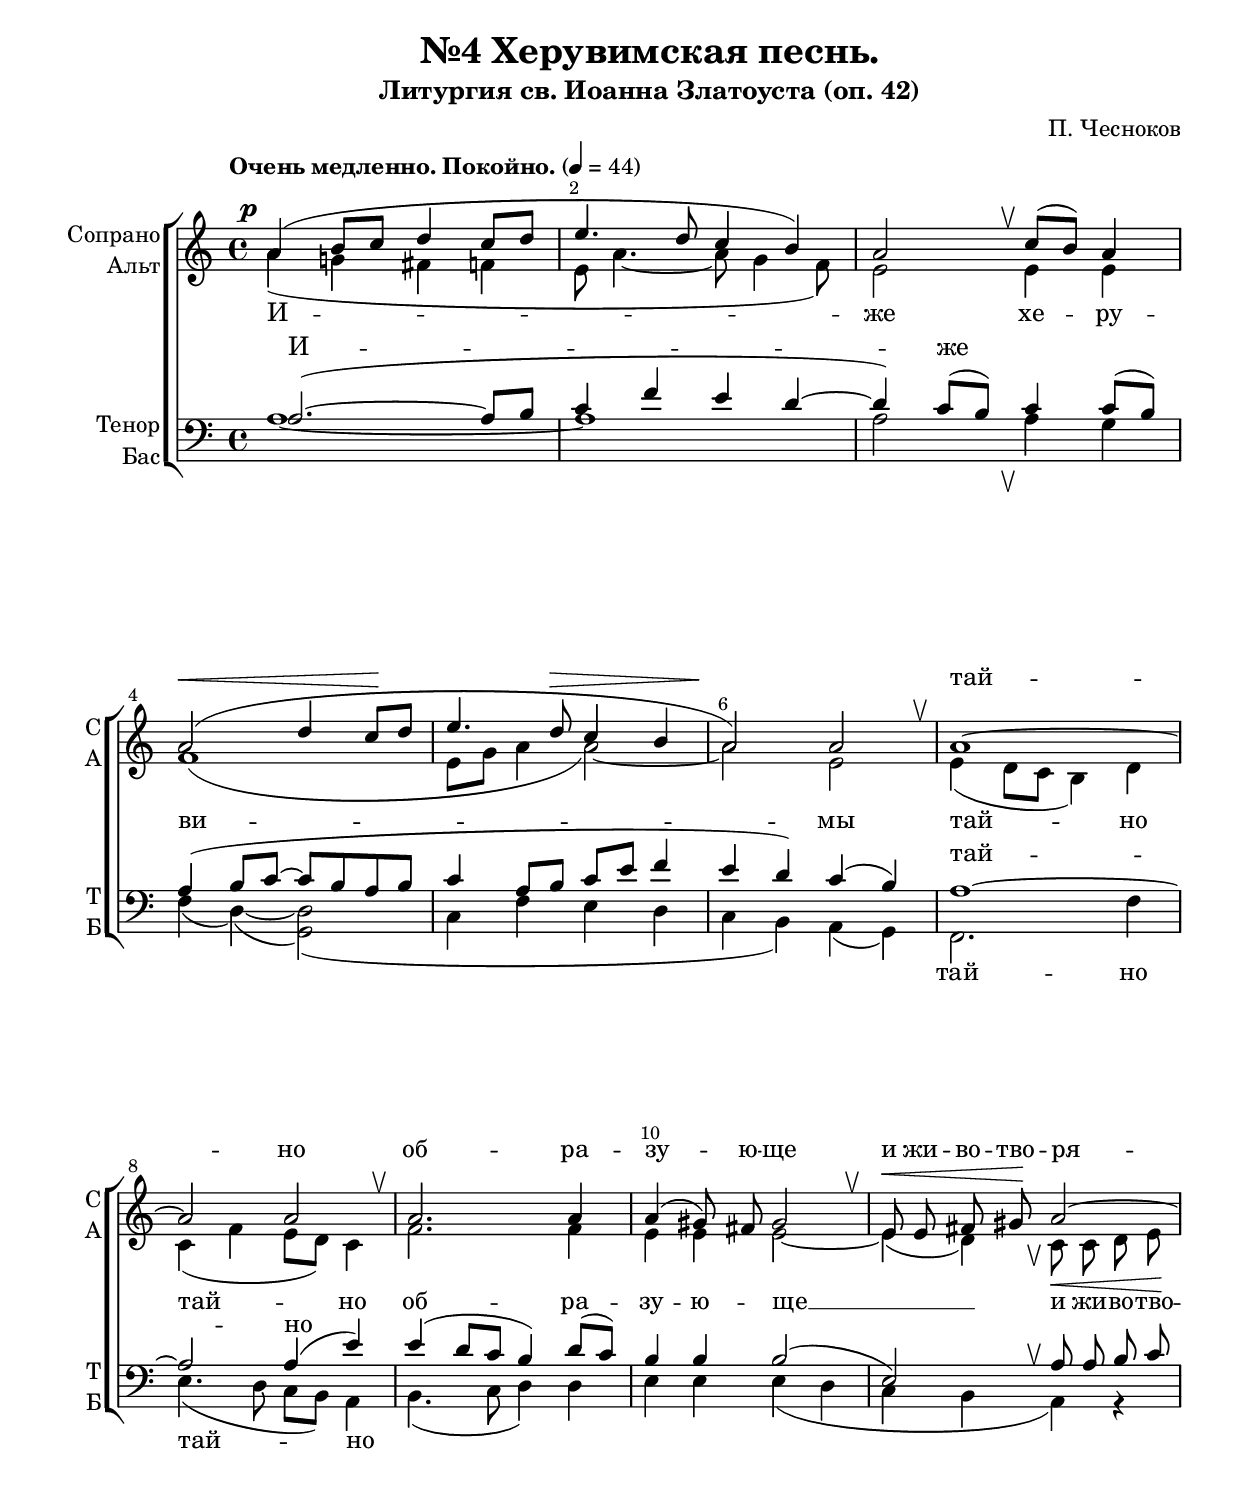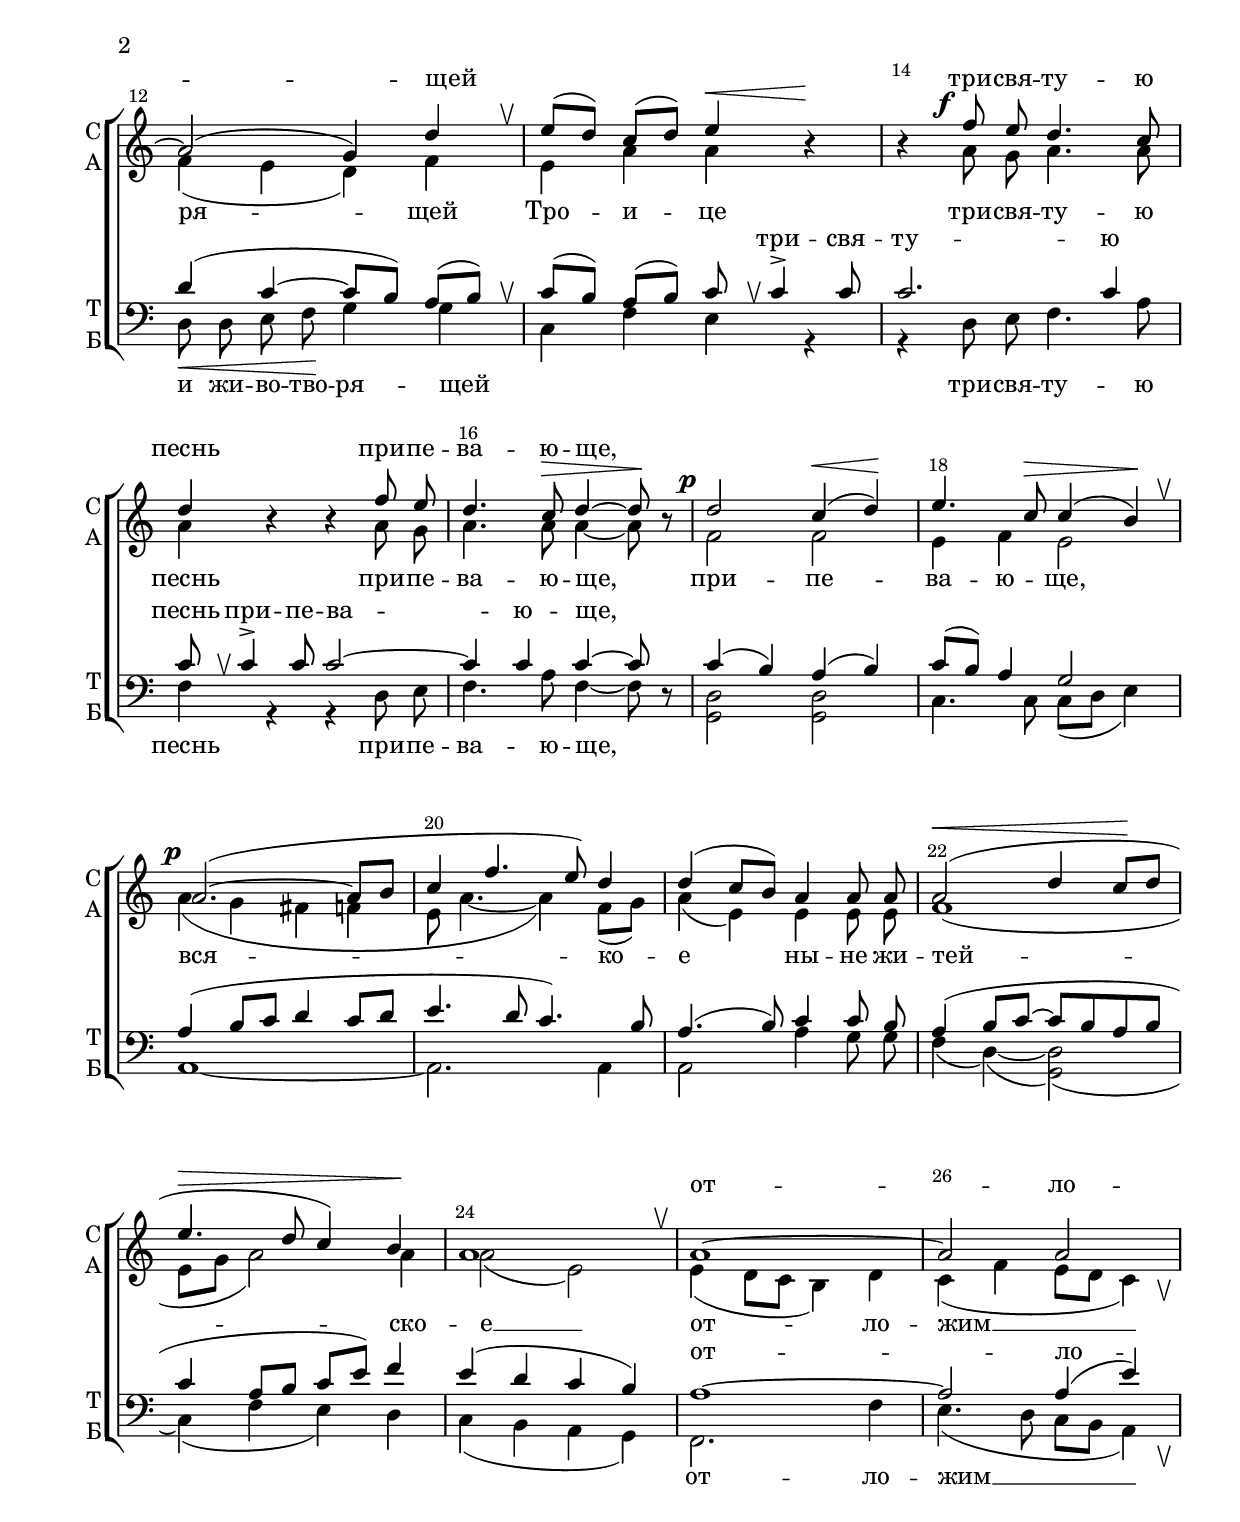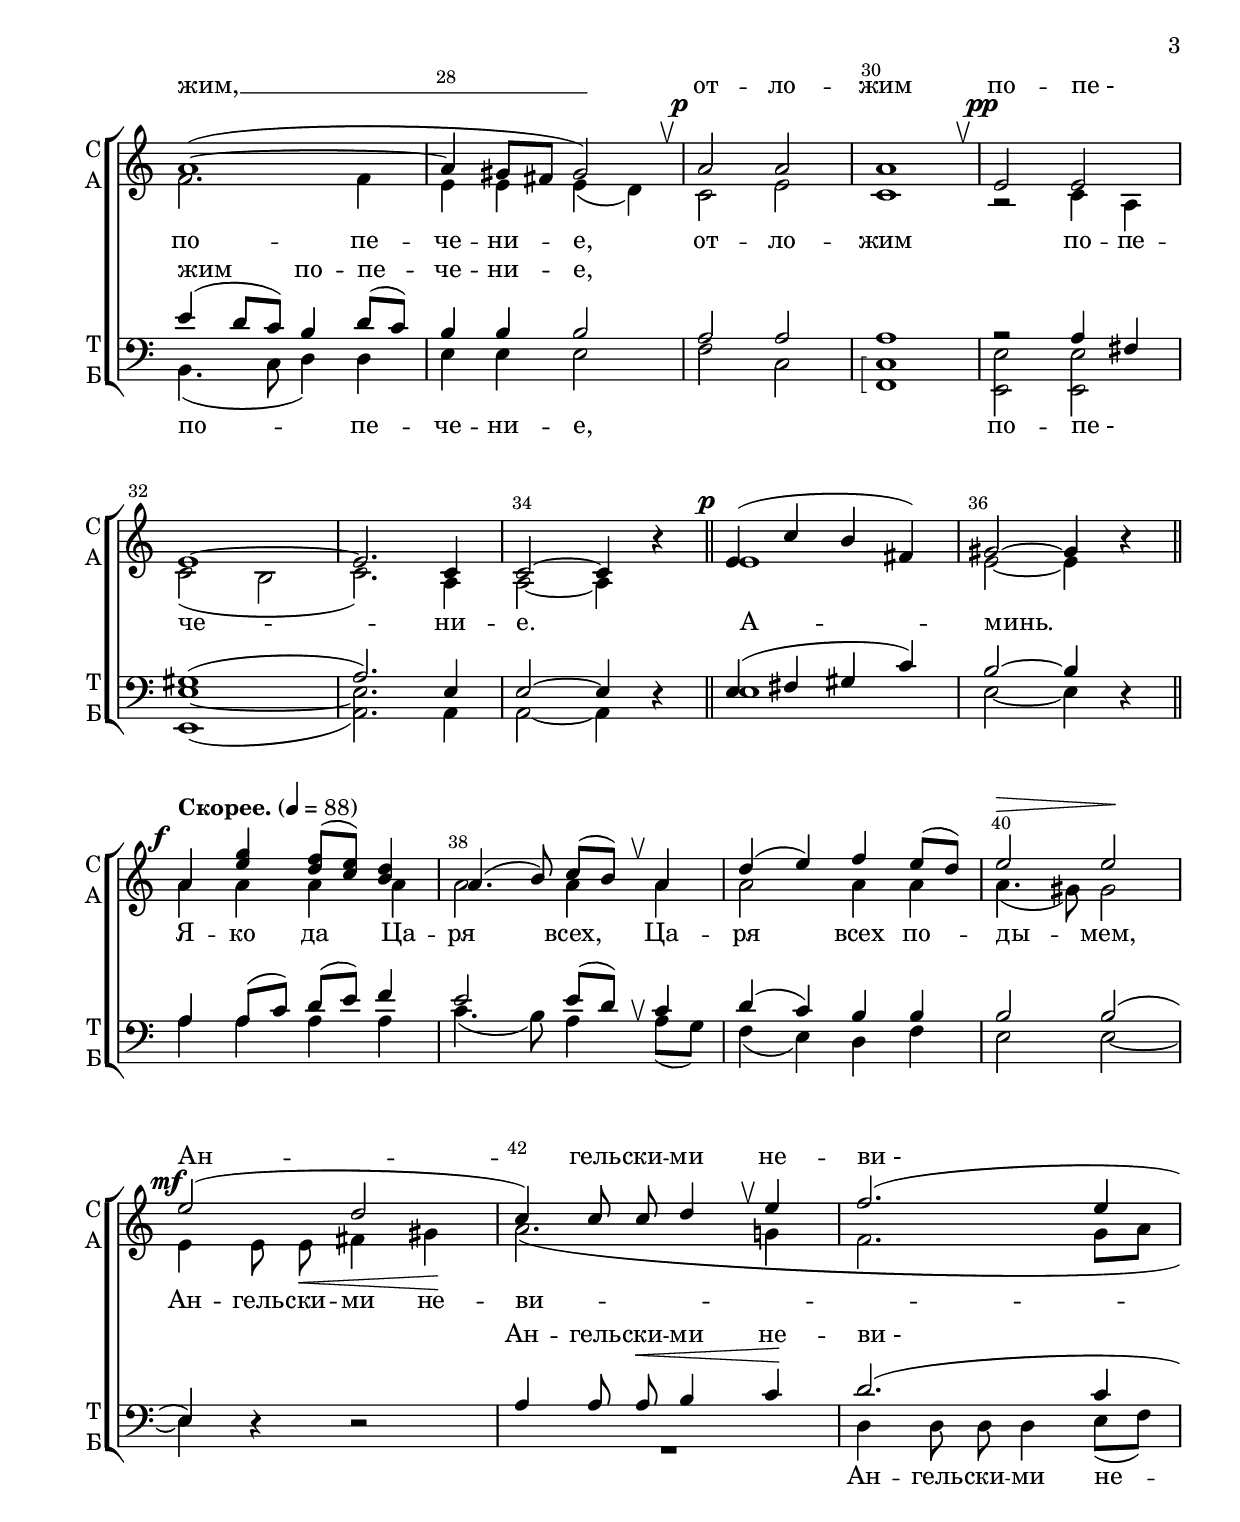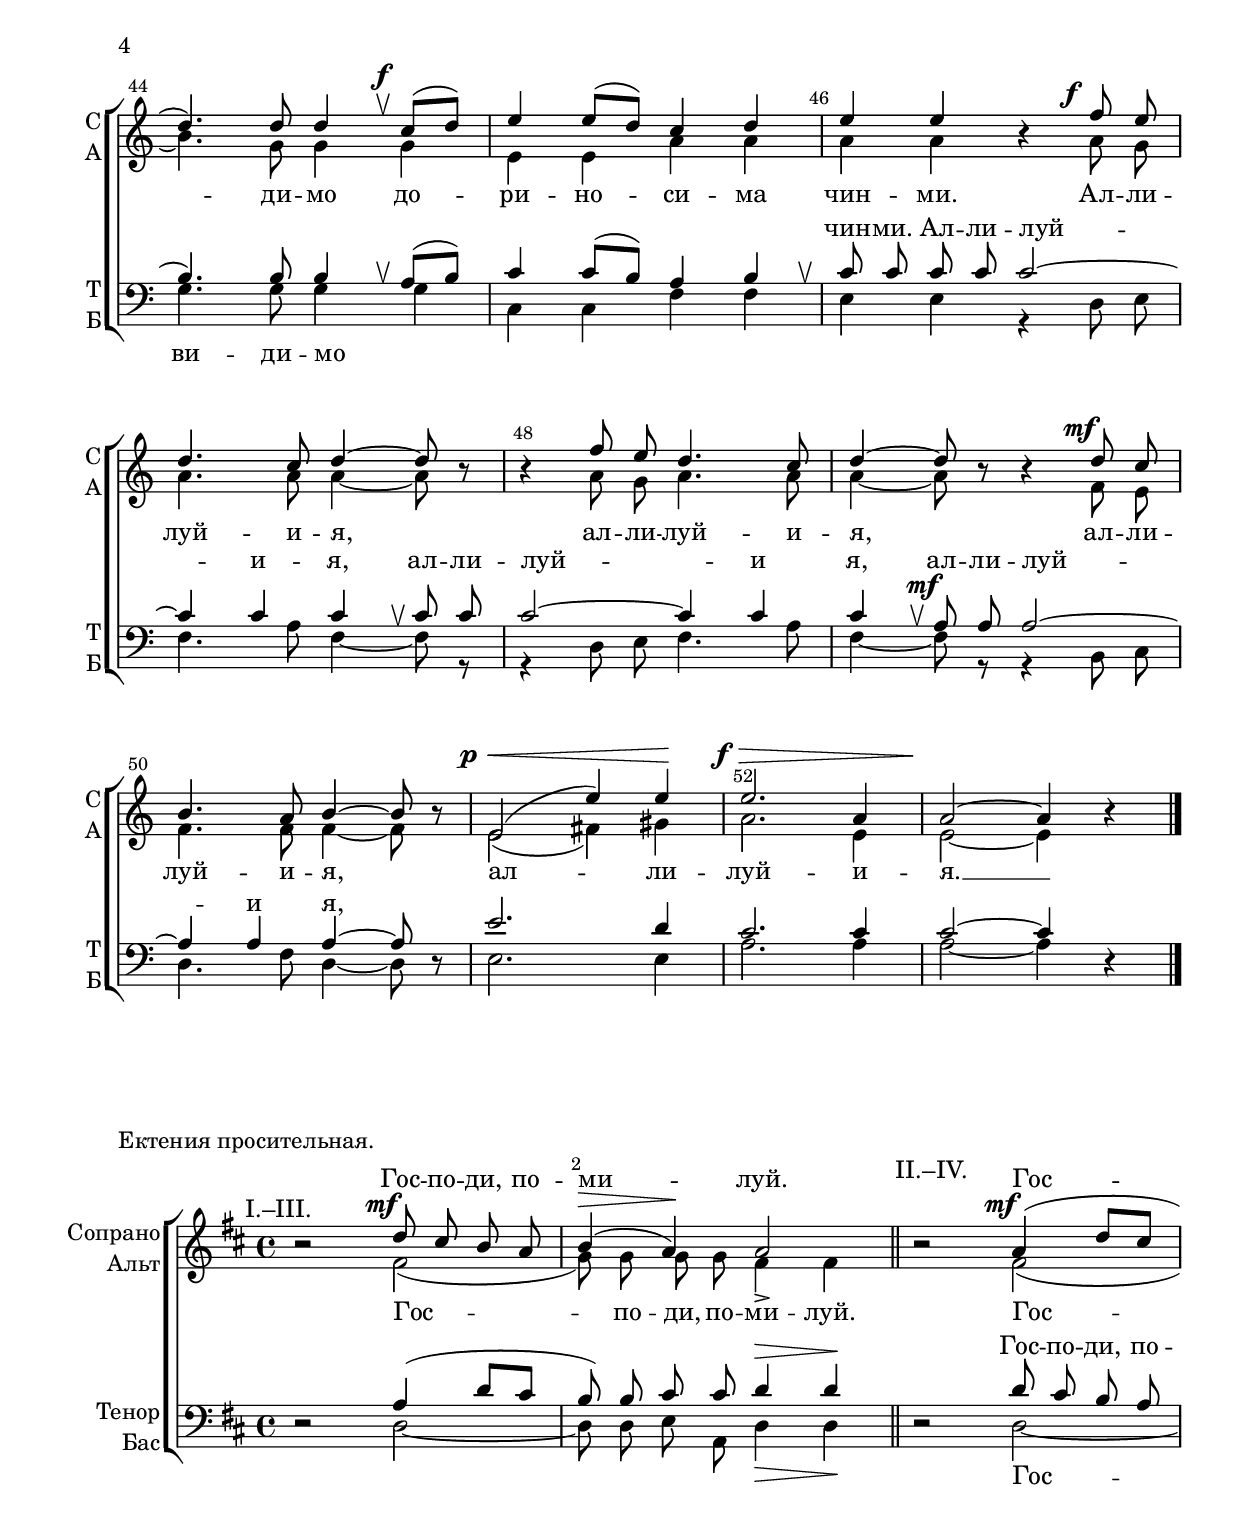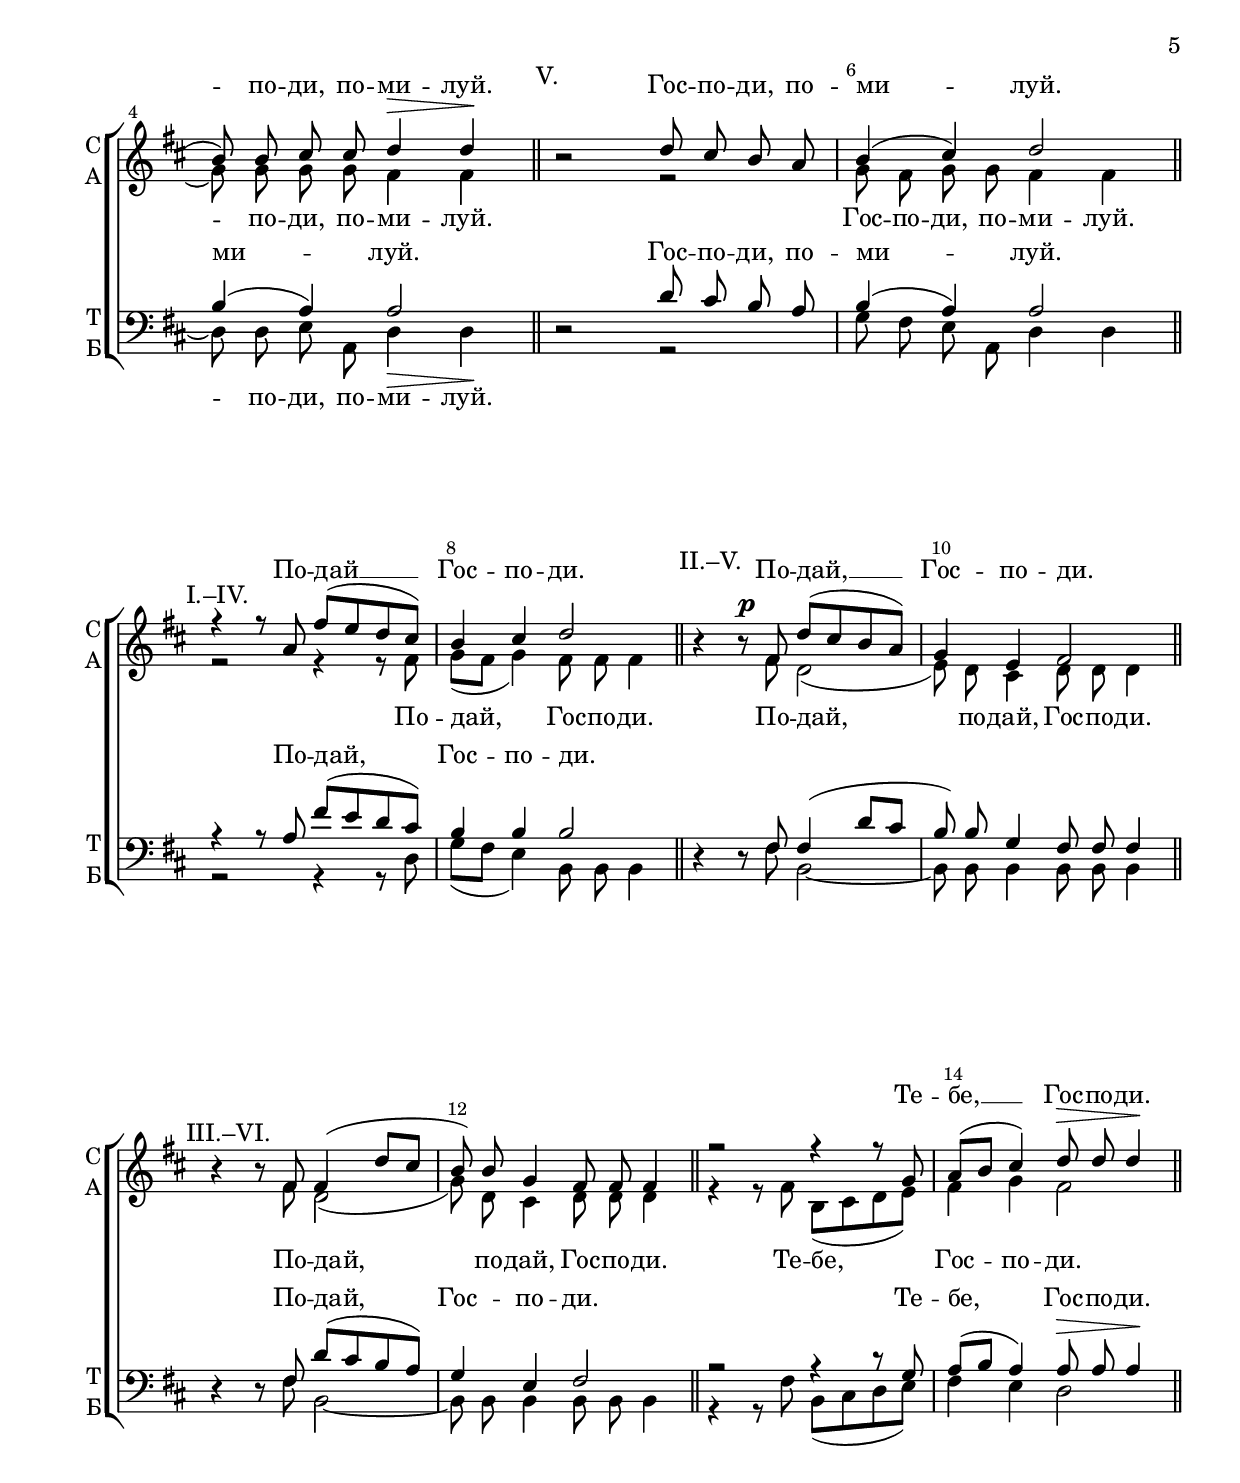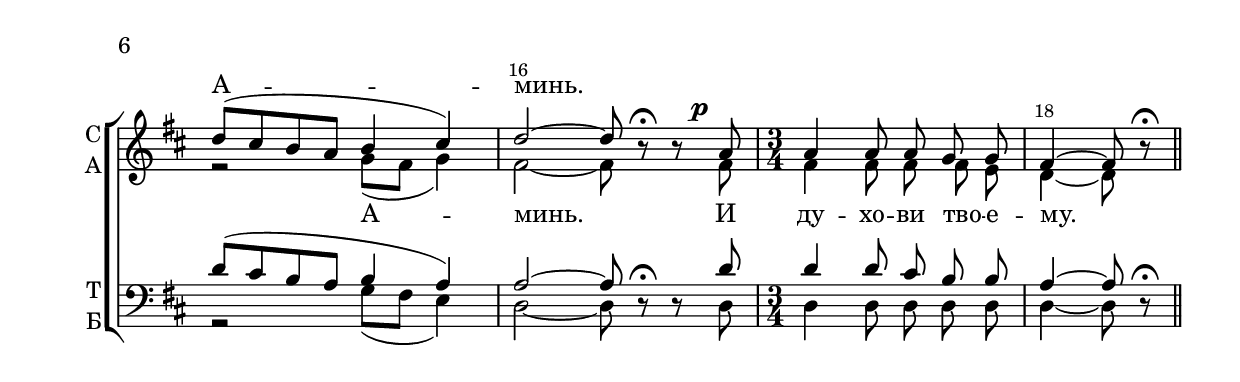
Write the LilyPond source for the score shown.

\version "2.24.0"

% закомментируйте строку ниже, чтобы получался pdf с навигацией
%#(ly:set-option 'point-and-click #f)
#(ly:set-option 'midi-extension "mid")
#(ly:set-option 'embed-source-code #t) % внедряем исходник как аттач к pdf
#(set-default-paper-size "a4")
%#(set-global-staff-size 18)

\header {
  subtitle = "Литургия св. Иоанна Златоуста (оп. 42)"
  title = "№4 Херувимская песнь."
  composer = "П. Чесноков"
  %opus = "оп. 42"
  % Удалить строку версии LilyPond 
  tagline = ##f
}


abr = { \break }
%abr = \tag #'BR { \break }
%abr = {}

pbr = { \pageBreak }
%pbr = {}

melon = { \set melismaBusyProperties = #'() }

meloff = { \unset melismaBusyProperties }
solo = ^\markup\italic"Соло"
tutti =  ^\markup\italic"tutti"

co = \cadenzaOn
cof = \cadenzaOff
cb = { \cadenzaOff \bar "||" }
cbr = { \allowBreak }
cbar = { \cadenzaOff \accidentalStyle default \bar "|" \cadenzaOn }
cber = { \cadenzaOff \accidentalStyle default \bar "!" \cadenzaOn }

stemOff = { \hide Staff.Stem }
nat = { \once \hide Accidental }
natt = { \accidentalStyle forget }
%stemOn = { \unHideNotes Staff.Stem }

% alternative breathe
breathess = { \once \override BreathingSign.text = \markup { \musicglyph #"scripts.tickmark" } \breathe }
%breathes = { \once \override BreathingSign.text = \markup { \musicglyph #"scripts.upbow" } \breathe }
%breathelow = { \once \override BreathingSign.text = \markup { \line { \translate #'(0 . -7) \musicglyph #"scripts.upbow"  } } \breathe }
breathes = { \tag #'V1 \tag #'V3  { \once \override BreathingSign.text = \markup { \musicglyph #"scripts.upbow" } } \tag #'V2 \tag #'V4 { \once \override BreathingSign.text = \markup { \line { \translate #'(0 . -7) \musicglyph #"scripts.upbow"  } } } \breathe }

% alternative partial - for repeats
partiall = { \set Timing.measurePosition = #(ly:make-moment -1/4) }

% compress multi-measure rests
multirests = { \override MultiMeasureRest.expand-limit = #1 \set Score.skipBars = ##t }

% mark with numbers in squares
squaremarks = {  \set Score.rehearsalMarkFormatter = #format-mark-box-numbers }

% mark with numbers in squares
marksnumbers = {  \set Score.rehearsalMarkFormatter = #format-mark-numbers }


% move dynamics a bit left (to be not up/under the note, but before)
placeDynamicsLeft = { \override DynamicText.X-offset = #-2.5 }


%make visible number of every 2-nd bar
secondbar = {
  \override Score.BarNumber.break-visibility = #end-of-line-invisible
  \override Score.BarNumber.X-offset = #1
  \override Score.BarNumber.self-alignment-X = #LEFT
  \set Score.barNumberVisibility = #(every-nth-bar-number-visible 2)
}

global = {
  \secondbar
  \multirests
  \placeDynamicsLeft
  
  \key a \minor
  \time 4/4
  \autoBeamOff
}

global_i = {
  \secondbar
  \multirests
  \placeDynamicsLeft
  
  \key d \major
  \time 4/4
  \autoBeamOff
}

heruvimskaya_soprano = \relative c'' {
  \global
  \dynamicUp
  \tempo "Очень медленно. Покойно." 4=44
  a4\p( b8[ c] d4 c8[ d] |
  e4. d8 c4 b) |
  a2 \breathes c8[( b]) a4 | \abr
  
  a2(\< d4 c8[\! d] |
  e4. d8\> c4 b |
  a2)\! a \breathes |
  a1~ | \abr
  
  2 2 \breathes |
  2. 4 |
  a4( gis8) fis gis2 \breathes |
  e8\< e fis gis\! a2~ | \abr
  
  2( g4) d' \breathes |
  e8[( d]) c[( d]) e4\< r4\! |
  r f8\f e d4. c8 | \abr
  
  %page 16
  d4 r r f8 e |
  d4. c8\> d4~8\! r |
  d2\p c4(\< d)\! |
  e4. c8\> c4( b)\! \breathes | \abr
  
  a2.\p(~ 8[ b] |
  c4 f4. e8) d4 |
  d( c8[ b]) a4 a8 a |
  a2(\< d4 c8[\! d] | \abr
  
  e4.\> d8 c4) b\! |
  a1 \breathes |
  a1~ |
  2 2 | \abr
  
  a1(~ |
  4 gis8[ fis] gis2) \breathes |
  a2\p a |
  a1 \breathes 
  e2\pp e | \abr
  
  e1~ |
  2. c4 |
  c2~4 r \bar "||" |
  e4\p( c' b fis) |
  gis2~4 r \bar "||" | \abr
  
  %page 17
  
  \tempo "Скорее." 4=88
  a4\f <e' g> <d f>8[( <c e>]) <b d>4 |
  a4.( b8) c[( b]) \breathes a4 |
  d( e) f e8[( d]) |
  e2\> e\! | \abr
  
  e2\mf( d |
  c4) c8 c d4 \breathes e4 |
  f2.( e4 | \abr
  
  d4.) d8 d4 \breathes c8[(\f d]) |
  e4 e8[( d]) c4 d |
  e e r f8\f e | \abr
  
  d4. c8 d4~8 r |
  r4 f8 e d4. c8 |
  d4~8 r r4 d8\mf c | \abr
  
  b4. a8 b4~8 r |
  e,2\p\<( e'4) e\! |
  e2.\f\> a,4 |
  a2~\! 4 r \bar "|."
}

heruvimskaya_alt = \relative c'' {
  \global
  \dynamicDown
  a4( g! fis f |
  e8 a4.~8 g4 f8) |
  e2 4 4 |
  
  f1( |
  e8[ g] a4 a2)~ |
  2 e |
  e4( d8[ c] b4) d |
  
  c( f e8[ d]) c4 |
  f2. 4 |
  e4 e e2~ |
  4( d) \breathes c8\< c d e\! |
  
  f4( e d) f |
  e a a r |
  r a8 g a4. a8 |
  
  a4 r r a8 g |
  a4. a8 a4~8 r |
  f2 f |
  e4 f e2 |
  
  a4( g fis f |
  e8 a4.~4) f8[( g]) |
  a4( e) e e8 e |
  f1( |
  
  e8[ g] a2) 4 |
  a2( e) |
  e4( d8[ c] b4) d |
  c( f e8[ d] c4) \breathes |
  
  f2. 4 |
  e e e( d) |
  c2 e |
  c1 |
  r2 c4 a |
  
  c2( b |
  c2.) a4 |
  2~4 r |
  e'1 |
  2~4 r |
  
  a4 a a a |
  a2 4 4 |
  2 4 4 |
  4.( gis8) 2 |
  
  e4 8 8\< fis4 gis4\! |
  a2.( g!4 |
  f2. g8[ a] |
  
  b4.) g8 g4 g |
  e e a a |
  a a r a8 g |
  
  a4. 8 4~8 r |
  r4 a8 g a4. 8 |
  4~8 r r4 f8 e |
  
  f4. 8 4~8 r |
  e2( fis4) gis |
  a2. e4 |
  2~4 r
}

heruvimskaya_tenor = \relative c' {
  \global
  \dynamicUp
  a2.(~ 8[ b] |
  c4 f e d~ |
  4) c8[( b]) c4 c8[( b]) |
  
  a4( b8[ c]~ c[ b a b] |
  c4 a8[ b] c[ e] f4 |
  e4 d) c( b) |
  a1~ |
  
  2 a4( e') |
  e4( d8[ c] b4) d8[( c]) |
  b4 b b2( |
  e,) \breathes a8 a b c |
  
  d4( c~8[ b]) a[( b]) \breathes |
  c[( b]) a[( b]) c \breathes c4-> c8 |
  c2. c4 |
  
  c8 \breathes c4-> c8 c2~ |
  4 4 4~8 r |
  c4( b) a( b) |
  c8[( b]) a4 g2 |
  
  a4( b8[ c] d4 c8[ d] |
  e4. d8 c4.) b8 |
  a4.( b8) c4 c8 b |
  a4( b8[ c]~ c8[ b a b] |
  
  c4 a8[ b] c[ e]) f4 |
  e( d c b) |
  a1~ |
  2 4( e') |
  
  e4( d8[ c]) b4 d8[( c]) |
  b4 b b2 |
  a2 a |
  a1 |
  r2 a4 fis |
  
  gis1( |
  a2.) e4 |
  2~4 r |
  e4( fis gis c ) |
  b2~4 r |
  
  a4 a8[( c]) d[( e]) f4 |
  e2 e8[( d]) \breathes c4 |
  d( c) b b |
  b2 b( |
  
  e,4) r r2 |
  a4 a8 a\< b4 c\! |
  d2.( c4 |
  
  b4.) b8 b4 \breathes a8[( b]) |
  c4 c8[( b]) a4 b \breathes |
  c8 c c c c2~ |
  
  4 4 4 \breathes 8 8 |
  2~4 4 |
  4 \breathes a8\mf a a2~ |
  
  4 4 4~8 r |
  e'2. d4 |
  c2. 4 |
  2~4 r
}

heruvimskaya_bass = \relative c' {
  \global
  \dynamicDown
  a1~ |
  1 |
  2 \breathes 4 g |
  
  f4( d)~( <d g,>2)( |
  c4 f e d |
  c b) a( g) |
  f2. f'4 |
  
  e4.( d8 c[ b] ) a4 |
  b4.( c8 d4) d |
  e e e( d |
  c b a) r |
  
  d8\< d e f\! g4 g |
  c, f e r |
  r d8 e f4. a8 |
  
  
  f4 r r d8 e |
  f4. a8 f4~8 r |
  <d g,>2 q |
  c4. c8 c[( d] e4) |
  
  a,1~ |
  2. 4 |
  2 a'4 g8 g |
  f4( d)~( <d g,>2)( |
  
  c4)( f e) d |
  c( b a g) |
  f2. f'4 |
  e4.( d8 c[ b] a4) \breathes |
  
  b4.( c8 d4) d |
  e e e2 |
  f c |
  \arpeggioBracket < c  f,>1\arpeggio |
  <e e,>2 q |
  
  <e~ e,>1( |
  <e a,>2.) a,4 |
  a2~4 r |
  e'1 |
  2~4 r |
  
  a4 a a a |
  c4.( b8) a4 a8[( g]) |
  f4( e) d f |
  e2 e~ |
  
  4 r r2 |
  R1 |
  d4 8 8 4 e8[( f]) |
  
  g4. 8 4 4 |
  c,4 c f f |
  e e r d8 e |
  
  f4. a8 f4~8 r |
  r4 d8 e f4. a8 |
  f4~8 r  r4 b,8 c |
  
  d4. f8 d4~8 r |
  e2. 4 |
  a2. 4 |
  2~4 r

}

heruvimskaya_lyric_soprano   = \lyricmode {
  _ _ _ _
  _ _ тай --
  но об -- ра -- зу -- ю -- ще  и жи -- во -- тво -- ря --
 щей _ _ _ три -- свя -- ту -- ю
 
 песнь при -- пе -- ва -- ю -- ще, _ _ _ _ _
 _ _ _ _ _ _
 _ _ _ от -- ло -- 
 жим, __ от -- ло -- жим по -- пе_-
 _ _ _  _ _
 
 _ _ _ _ _ _ _ _ _ _ _ _
 Ан -- гель -- ски -- ми не -- ви_-
 _ _ _ _ _ _ _ _ _ _ _ %ди -- мо до -- ри -- но -- си -- ма чин -- ми. Ал -- ли --
 %луй -- и -- я, ал -- ли -- луй -- и -- я, ал -- ли --
 %лу -- и -- я, __
  
}

heruvimskaya_lyric_alt   = \lyricmode {
  И -- же хе -- ру --
  ви -- мы тай -- но
  тай -- но об -- ра -- зу -- ю -- ще __ и жи -- во -- тво --
  ря -- щей Тро -- и -- це три -- свя -- ту -- ю
  
  песнь при -- пе -- ва -- ю -- ще, при -- пе -- ва -- ю -- ще,
  вся -- ко -- е ны -- не жи -- тей --
  ско -- е __ от -- ло --
  жим __ по -- пе -- че -- ни -- е, от -- ло -- жим по -- пе --
  че -- ни -- е. А -- минь.
  
  Я -- ко да Ца -- ря всех, Ца -- ря всех по -- ды -- мем,
  Ан -- гель -- ски -- ми не -- ви -- 
  ди -- мо до -- ри -- но -- си -- ма чин -- ми. Ал -- ли -- луй --
  и -- я, ал -- ли -- луй -- и -- я, ал -- ли -- луй --
  и -- я, ал -- ли -- луй -- и -- я. __
  
}

heruvimskaya_lyric_tenor   = \lyricmode {
  И -- же _ _
  _ _ тай --
  но _ _ _ _ _ _ _ _ _
  _ _ _ _ _ три -- свя -- ту -- ю
  песнь при -- пе -- ва -- ю -- ще, _ _ _ _ _
  _ _ _ _ _ _ _
  _ _ от -- ло -- 
  жим по -- пе -- че -- ни -- е, _ _ _ _ _
  _ _ _ _ _
  
  _ _ _ _ _ _ _ _ _ _ _ _
  Ан -- гель -- ски -- ми не -- ви_-
  _ _ _ _ _ _ _ чин -- ми. Ал -- ли -- луй --
  и -- я, ал -- ли -- луй -- и я, ал -- ли -- луй --
   и я,
  
}

heruvimskaya_lyric_bass   = \lyricmode {
  _ _ _ _
  _ _ тай -- но
  тай -- но _ _ _ _ _
  и жи -- во -- тво -- ря -- щей _ _ _ три -- свя -- ту -- ю
  
  песнь при -- пе -- ва -- ю -- ще, _ _ _ _ _
  _ _ _ _ _ _ _
  _ _ от -- ло -- жим __
  по -- пе -- че -- ни -- е, _ _ _ по -- пе_-
  _ _ _ _ _
  
  _ _ _ _ _ _ _ _ _ _ _ _
  Ан -- гель -- ски -- ми не --
  ви -- ди -- мо _ _ _ _ _ _ _ _ _ %до -- ри -- но -- си -- ма чин -- ми. Ал -- ли --
  %луй -- и -- я, ал -- ли -- луй -- и -- я, ал -- ли --
  %луй -- и -- я,
  
}


prositelnaya_soprano = \relative c'' {
  \global_i
  \dynamicUp
 % \textMark "Ектения просительная."
  \textMark "I.–III."
  r2 d8\mf cis b a |
  b4\>( a)\! a2 \bar "||" 
  \textMark "II.–IV."
  r2 a4\mf ( d8[ cis] | \abr
  
  b) b cis cis d4\> d\! \bar "||"
  \textMark "V."
  r2 d8 cis b a |
  b4( cis) d2 \bar "||" | \abr
  
  \textMark "I.–IV."
  r4 r8 a fis'[( e d cis]) |
  b4 cis d2 \bar "||"
  \textMark "II.–V."
  r4 r8 fis,8\p d'[( cis b a]) |
  g4 e fis2 \bar "||" \abr
  
  \textMark "III.–VI."
  r4 r8 fis8 fis4( d'8[ cis] |
  b8) b g4 fis8 8 4 \bar "||"
  r2 r4 r8 g |
  a[( b] cis4) d8\> 8 4\! \bar "||" \abr
  
  d8[( cis b a] b4 cis) |
  d2~8 r\fermata r a\p |
  \time 3/4 a4 a8 a g g |
  fis4~8 r\fermata \bar "||"
}

prositelnaya_alt = \relative c' {
  \global_i
  \dynamicDown
  r2 fis2( |
  g8) g g g fis4-> fis\! |
  r2 fis2( |
  
  g8) g g g fis4 fis |
  r2 r2 |
  g8 fis g g fis4 4 |
  
  r2 r4 r8 fis |
  g[( fis] g4) fis8 8 4 |
  r4 r8 fis d2( |
  e8) d cis4 d8 8 4 |
  
  r4 r8 fis d2( |
  g8) d cis4 d8 8 4 |
  r4 r8 fis b,[( cis d e]) |
  fis4 g fis2 |
  
  r2 g8[( fis] g4) |
  fis2~8 r r fis |
  4 8 8 8 e8 |
  d4~8 r 

}

prositelnaya_tenor = \relative c' {
  \global_i
  \dynamicUp
  r2 a4( d8[ cis] |
  b8) b cis cis d4\> d\! |
  r2 d8 cis b a |
  
  b4( a) a2 |
  r2 d8 cis b a |
  b4( a) a2 |
  
  r4 r8 a fis'[( e d cis]) |
  b4 4 2 |
  r4 r8 fis8 fis4( d'8[ cis] |
  b) b g4 fis8 8 4 |
  
  r4 r8 fis d'8[( cis b a]) |
  g4 e fis2 |
  r2 r4 r8 g8 |
  a[( b] a4) a8 \> 8 4\! |
  
  d8[( cis b a] b4 a) |
  a2~8 r8\fermata r d |
  4 8 cis8 b b |
  a4~8 r\fermata
}

prositelnaya_bass = \relative c {
  \global_i
  \dynamicDown
  r2 d~ |
  8 8 e a, d4\> d\! |
  r2 d2~ |
  
  8 8 e a, d4\> d\! |
  r2 r2 |
  g8 fis e a, d4 d |
  
  r2 r4 r8 d8 |
  g[( fis] e4) b8 b b4 |
  r4 r8 fis'8 b,2~ |
  8 8 4 8 8 4 |
  
  r4 r8 fis'8 b,2~ |
  8 8 4 8 8 4 |
  r4 r8 fis' b,[( cis d e]) |
  fis4 e d2 |
  
  r2 g8[( fis] e4) |
  d2~8 r r d |
  d4 8 8 8 8 |
  4~8 r
 
}

prositelnaya_lyric_soprano   = \lyricmode {
Гос -- по -- ди, по -- ми -- луй. Гос --
по -- ди, по -- ми -- луй. Гос -- по -- ди, по -- ми -- луй.
По -- дай __ Гос -- по -- ди. По -- дай, __ Гос -- по -- ди.
_ _ _ _ _ _ _ Те -- бе, __ Гос -- по -- ди.
А -- минь.
  
}

prositelnaya_lyric_alt   = \lyricmode {
  Гос -- по -- ди, по -- ми -- луй. Гос -- по -- ди, по --
  ми -- луй. Гос -- по -- ди, по -- ми -- луй.
  По -- дай, Гос -- по -- ди. По -- дай, по -- дай, Гос -- по -- ди.
  По -- дай, по -- дай, Гос -- по -- ди. Те -- бе, Гос -- по -- ди.
  А -- минь. И ду -- хо -- ви тво -- е -- му.

}

prositelnaya_lyric_tenor   = \lyricmode {
  _ _ _ _ _ _ Гос -- по -- ди, по --
  ми -- луй.
  Гос -- по -- ди, по -- ми -- луй.
  По -- дай, Гос -- по -- ди.
  _ _ _ _ _ _ _
  По -- дай, Гос -- по -- ди. Те -- бе, Гос -- по -- ди.
}

prositelnaya_lyric_bass   = \lyricmode {
  _ _ _ _ _ _ Гос --
  по -- ди, по -- ми -- луй.
}


  \paper {
    top-margin = 15
    left-margin = 20
    right-margin = 10
    bottom-margin = 35
    indent = 10
    ragged-bottom = ##f
    %  system-separator-markup = \slashSeparator
    
  }


\bookpart {

  \score {
    %  \transpose c bes {
    %  \removeWithTag #'BR
    \new ChoirStaff <<
      
      \new Staff = "upstaff" \with {
        instrumentName = \markup { \right-column { "Сопрано" "Альт"  } }
        shortInstrumentName = \markup { \right-column { "С" "А"  } }
        midiInstrument = "voice oohs"
        %        \RemoveEmptyStaves
      } <<
        \new Voice = "soprano" { \voiceOne  \keepWithTag #'V1 \heruvimskaya_soprano }
        \new Voice  = "alto" { \voiceTwo  \keepWithTag #'V2 \heruvimskaya_alt }
      >> 
      
      % \new Lyrics \with {alignAboveContext = "upstaff"} \lyricsto "soprano" \lyricssop
      \new Lyrics \with {alignAboveContext = "upstaff"} \lyricsto "soprano" \heruvimskaya_lyric_soprano
      \new Lyrics \lyricsto "alto" \heruvimskaya_lyric_alt
      % alternative lyrics above up staff
      
      \new Staff = "downstaff" \with {
        instrumentName = \markup { \right-column { "Тенор" "Бас" } }
        shortInstrumentName = \markup { \right-column { "Т" "Б" } }
        midiInstrument = "voice oohs"
      } <<
        \new Voice = "tenor" { \voiceOne \clef bass  \keepWithTag #'V3 \heruvimskaya_tenor }
        \new Voice = "bass" { \voiceTwo  \keepWithTag #'V4 \heruvimskaya_bass }
      >>
      \new Lyrics \with {alignAboveContext = "downstaff"} \lyricsto "tenor" \heruvimskaya_lyric_tenor
      \new Lyrics \lyricsto "bass" \heruvimskaya_lyric_bass
        >>
    %  }  % transposeµ
    \layout {
      %    #(layout-set-staff-size 20)
      \context {
        \Score
      }
      \context {
        \Staff
        %        \RemoveEmptyStaves
        %        \RemoveAllEmptyStaves
        \consists Merge_rests_engraver
        \remove Caesura_engraver
      }
      %Metronome_mark_engraver
      \context {
        \Voice
        \consists Caesura_engraver
      }
    }
    \midi {
      \tempo 4=44
    }
  }
  
    \score {
       \header { piece ="Ектения просительная." }
    %  \transpose c bes {
    %  \removeWithTag #'BR
    \new ChoirStaff <<
      
      \new Staff = "upstaff" \with {
        instrumentName = \markup { \right-column { "Сопрано" "Альт"  } }
        shortInstrumentName = \markup { \right-column { "С" "А"  } }
        midiInstrument = "voice oohs"
        %        \RemoveEmptyStaves
      } <<
        \new Voice = "soprano" { \voiceOne  \keepWithTag #'V1 \prositelnaya_soprano }
        \new Voice  = "alto" { \voiceTwo  \keepWithTag #'V2 \prositelnaya_alt }
      >> 
      
      % \new Lyrics \with {alignAboveContext = "upstaff"} \lyricsto "soprano" \lyricssop
      \new Lyrics \with {alignAboveContext = "upstaff"} \lyricsto "soprano" \prositelnaya_lyric_soprano
      \new Lyrics \lyricsto "alto" \prositelnaya_lyric_alt
      % alternative lyrics above up staff
      
      \new Staff = "downstaff" \with {
        instrumentName = \markup { \right-column { "Тенор" "Бас" } }
        shortInstrumentName = \markup { \right-column { "Т" "Б" } }
        midiInstrument = "voice oohs"
      } <<
        \new Voice = "tenor" { \voiceOne \clef bass  \keepWithTag #'V3 \prositelnaya_tenor }
        \new Voice = "bass" { \voiceTwo  \keepWithTag #'V4 \prositelnaya_bass }
      >>
      \new Lyrics \with {alignAboveContext = "downstaff"} \lyricsto "tenor" \prositelnaya_lyric_tenor
      \new Lyrics \lyricsto "bass" \prositelnaya_lyric_bass
        >>
    %  }  % transposeµ
    \layout {
      %    #(layout-set-staff-size 20)
      \context {
        \Score
      }
      \context {
        \Staff
        %        \RemoveEmptyStaves
        %        \RemoveAllEmptyStaves
        \consists Merge_rests_engraver
        \remove Caesura_engraver
      }
      %Metronome_mark_engraver
      \context {
        \Voice
        \consists Caesura_engraver
      }
    }
    \midi {
     % \tempo 4=44
    }
  }
  
  

}

   